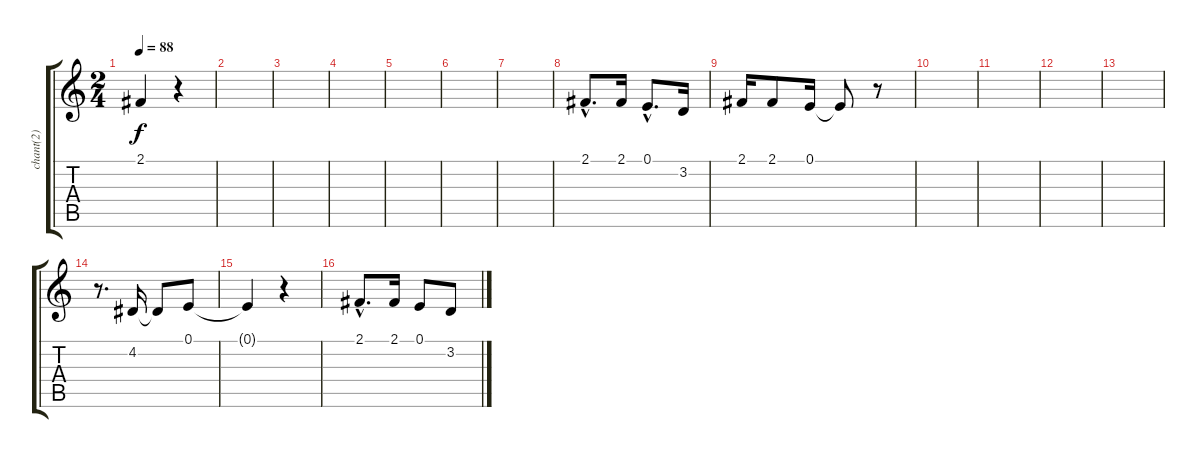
\track ("chant(2)" "chant(2)") {instrument electricgrandpiano}
\staff {score tabs}
\tuning (E4 B3 G3 D3 A2 E2) {hide}
\ts (2 4)
\tempo 88
\clef g2
\ks c
2.1{t}.4{dy f} r.4 |
|
|
|
|
|
|
2.1{hac}.8{d} 2.1.16 0.1{hac}.8{d} 3.2.16 |
2.1.16 2.1.8 0.1.16 0.1{t}.8 r.8 |
|
|
|
|
r.8{d} 4.2.16 4.2{t}.8 0.1.8 |
0.1{t}.4 r.4 |
2.1{hac}.8{d} 2.1.16 0.1.8 3.2.8
